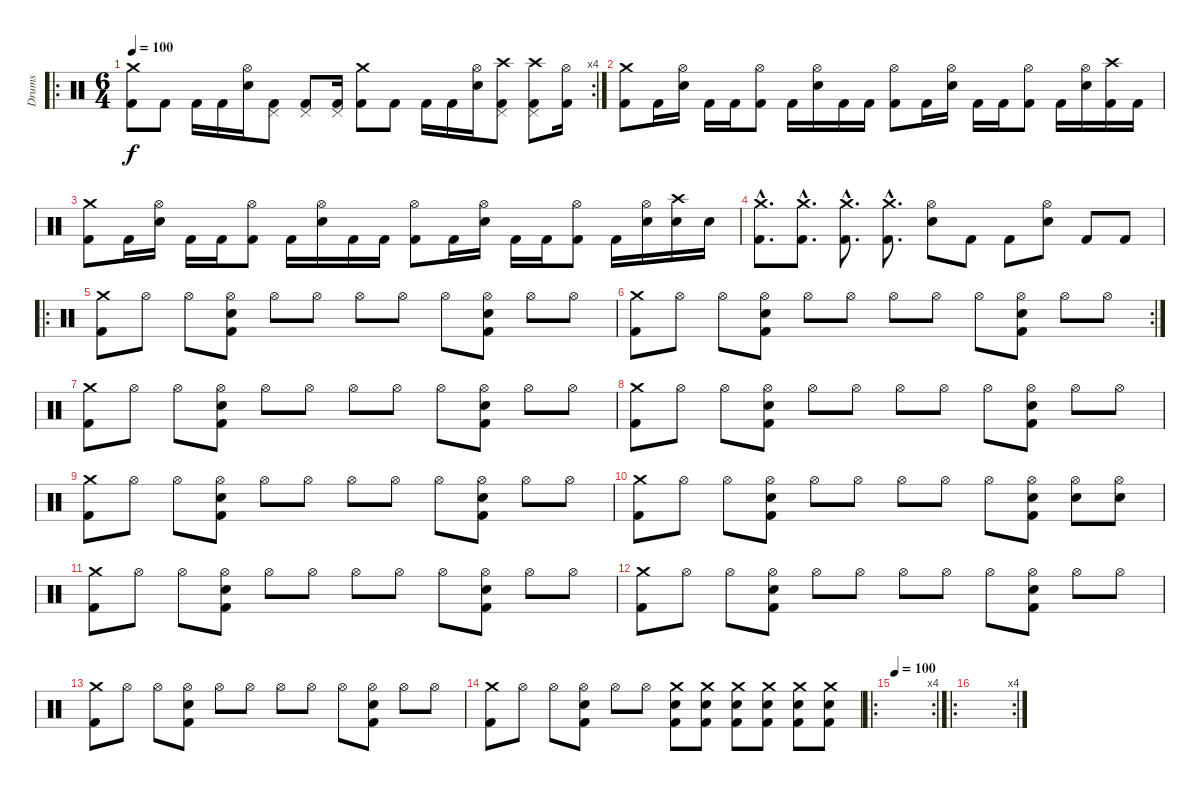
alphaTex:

\track ("Drums" "Drums") {instrument percussion}
\staff {score}
\articulation defaults
\ro
\rc 4
\ts (6 4)
\tempo 100
\clef neutral
\ks c
("Crash medium (hit)" "Kick (hit) 2").8{dy f} "Kick (hit) 2".8 "Kick (hit) 2".16 "Kick (hit) 2".16 ("Hi-Hat (open)" "Electric Snare (hit)").16 ("Pedal Hi-Hat (hit)" "Kick (hit) 2").8 ("Pedal Hi-Hat (hit)" "Kick (hit) 2").8 ("Pedal Hi-Hat (hit)" "Kick (hit) 2").16 ("Crash medium (hit)" "Kick (hit) 2").8 "Kick (hit) 2".8 "Kick (hit) 2".16 "Kick (hit) 2".16 ("Hi-Hat (open)" "Electric Snare (hit)").16 ("Crash high (hit)" "Pedal Hi-Hat (hit)" "Kick (hit) 2").8 ("Crash high (hit)" "Pedal Hi-Hat (hit)" "Kick (hit) 2").8 ("Hi-Hat (open)" "Kick (hit) 2").16 |
("Crash medium (hit)" "Kick (hit) 2").8 "Kick (hit) 2".16 ("Hi-Hat (open)" "Electric Snare (hit)").16 "Kick (hit) 2".16 "Kick (hit) 2".16 ("Hi-Hat (open)" "Kick (hit) 2").8 "Kick (hit) 2".16 ("Hi-Hat (open)" "Electric Snare (hit)").16 "Kick (hit) 2".16 "Kick (hit) 2".16 ("Hi-Hat (open)" "Kick (hit) 2").8 "Kick (hit) 2".16 ("Hi-Hat (open)" "Electric Snare (hit)").16 "Kick (hit) 2".16 "Kick (hit) 2".16 ("Hi-Hat (open)" "Kick (hit) 2").8 "Kick (hit) 2".16 ("Hi-Hat (open)" "Electric Snare (hit)").16 ("Crash high (hit)" "Kick (hit) 2").16 "Kick (hit) 2".16 |
("Crash medium (hit)" "Kick (hit) 2").8 "Kick (hit) 2".16 ("Hi-Hat (open)" "Electric Snare (hit)").16 "Kick (hit) 2".16 "Kick (hit) 2".16 ("Hi-Hat (open)" "Kick (hit) 2").8 "Kick (hit) 2".16 ("Hi-Hat (open)" "Electric Snare (hit)").16 "Kick (hit) 2".16 "Kick (hit) 2".16 ("Hi-Hat (open)" "Kick (hit) 2").8 "Kick (hit) 2".16 ("Hi-Hat (open)" "Electric Snare (hit)").16 "Kick (hit) 2".16 "Kick (hit) 2".16 ("Hi-Hat (open)" "Kick (hit) 2").8 "Kick (hit) 2".16 ("Hi-Hat (open)" "Electric Snare (hit)").16 ("Crash high (hit)" "Electric Snare (hit)").16 "Electric Snare (hit)".16 |
("Crash medium (hit)"{hac} "Kick (hit) 2"{hac}).8{d} ("Crash medium (hit)"{hac} "Kick (hit) 2"{hac}).8{d} ("Crash medium (hit)"{hac} "Kick (hit) 2"{hac}).8{d} ("Crash medium (hit)"{hac} "Kick (hit) 2"{hac}).8{d} ("Hi-Hat (open)" "Electric Snare (hit)").8 "Kick (hit) 2".8 "Kick (hit) 2".8 ("Hi-Hat (open)" "Electric Snare (hit)").8 "Kick (hit) 2".8 "Kick (hit) 2".8 |
\ro
("Crash medium (hit)" "Kick (hit) 2").8 "Hi-Hat (open)".8 "Hi-Hat (open)".8 ("Hi-Hat (open)" "Electric Snare (hit)" "Kick (hit) 2").8 "Hi-Hat (open)".8 "Hi-Hat (open)".8 "Hi-Hat (open)".8 "Hi-Hat (open)".8 "Hi-Hat (open)".8 ("Hi-Hat (open)" "Electric Snare (hit)" "Kick (hit) 2").8 "Hi-Hat (open)".8 "Hi-Hat (open)".8 |
\rc 2
("Crash medium (hit)" "Kick (hit) 2").8 "Hi-Hat (open)".8 "Hi-Hat (open)".8 ("Hi-Hat (open)" "Electric Snare (hit)" "Kick (hit) 2").8 "Hi-Hat (open)".8 "Hi-Hat (open)".8 "Hi-Hat (open)".8 "Hi-Hat (open)".8 "Hi-Hat (open)".8 ("Hi-Hat (open)" "Electric Snare (hit)" "Kick (hit) 2").8 "Hi-Hat (open)".8 "Hi-Hat (open)".8 |
("Crash medium (hit)" "Kick (hit) 2").8 "Hi-Hat (open)".8 "Hi-Hat (open)".8 ("Hi-Hat (open)" "Electric Snare (hit)" "Kick (hit) 2").8 "Hi-Hat (open)".8 "Hi-Hat (open)".8 "Hi-Hat (open)".8 "Hi-Hat (open)".8 "Hi-Hat (open)".8 ("Hi-Hat (open)" "Electric Snare (hit)" "Kick (hit) 2").8 "Hi-Hat (open)".8 "Hi-Hat (open)".8 |
("Crash medium (hit)" "Kick (hit) 2").8 "Hi-Hat (open)".8 "Hi-Hat (open)".8 ("Hi-Hat (open)" "Electric Snare (hit)" "Kick (hit) 2").8 "Hi-Hat (open)".8 "Hi-Hat (open)".8 "Hi-Hat (open)".8 "Hi-Hat (open)".8 "Hi-Hat (open)".8 ("Hi-Hat (open)" "Electric Snare (hit)" "Kick (hit) 2").8 "Hi-Hat (open)".8 "Hi-Hat (open)".8 |
("Crash medium (hit)" "Kick (hit) 2").8 "Hi-Hat (open)".8 "Hi-Hat (open)".8 ("Hi-Hat (open)" "Electric Snare (hit)" "Kick (hit) 2").8 "Hi-Hat (open)".8 "Hi-Hat (open)".8 "Hi-Hat (open)".8 "Hi-Hat (open)".8 "Hi-Hat (open)".8 ("Hi-Hat (open)" "Electric Snare (hit)" "Kick (hit) 2").8 "Hi-Hat (open)".8 "Hi-Hat (open)".8 |
("Crash medium (hit)" "Kick (hit) 2").8 "Hi-Hat (open)".8 "Hi-Hat (open)".8 ("Hi-Hat (open)" "Electric Snare (hit)" "Kick (hit) 2").8 "Hi-Hat (open)".8 "Hi-Hat (open)".8 "Hi-Hat (open)".8 "Hi-Hat (open)".8 "Hi-Hat (open)".8 ("Hi-Hat (open)" "Electric Snare (hit)" "Kick (hit) 2").8 ("Hi-Hat (open)" "Electric Snare (hit)").8 ("Hi-Hat (open)" "Electric Snare (hit)").8 |
("Crash medium (hit)" "Kick (hit) 2").8 "Hi-Hat (open)".8 "Hi-Hat (open)".8 ("Hi-Hat (open)" "Electric Snare (hit)" "Kick (hit) 2").8 "Hi-Hat (open)".8 "Hi-Hat (open)".8 "Hi-Hat (open)".8 "Hi-Hat (open)".8 "Hi-Hat (open)".8 ("Hi-Hat (open)" "Electric Snare (hit)" "Kick (hit) 2").8 "Hi-Hat (open)".8 "Hi-Hat (open)".8 |
("Crash medium (hit)" "Kick (hit) 2").8 "Hi-Hat (open)".8 "Hi-Hat (open)".8 ("Hi-Hat (open)" "Electric Snare (hit)" "Kick (hit) 2").8 "Hi-Hat (open)".8 "Hi-Hat (open)".8 "Hi-Hat (open)".8 "Hi-Hat (open)".8 "Hi-Hat (open)".8 ("Hi-Hat (open)" "Electric Snare (hit)" "Kick (hit) 2").8 "Hi-Hat (open)".8 "Hi-Hat (open)".8 |
("Crash medium (hit)" "Kick (hit) 2").8 "Hi-Hat (open)".8 "Hi-Hat (open)".8 ("Hi-Hat (open)" "Electric Snare (hit)" "Kick (hit) 2").8 "Hi-Hat (open)".8 "Hi-Hat (open)".8 "Hi-Hat (open)".8 "Hi-Hat (open)".8 "Hi-Hat (open)".8 ("Hi-Hat (open)" "Electric Snare (hit)" "Kick (hit) 2").8 "Hi-Hat (open)".8 "Hi-Hat (open)".8 |
("Crash medium (hit)" "Kick (hit) 2").8 "Hi-Hat (open)".8 "Hi-Hat (open)".8 ("Hi-Hat (open)" "Electric Snare (hit)" "Kick (hit) 2").8 "Hi-Hat (open)".8 "Hi-Hat (open)".8 ("Crash medium (hit)" "Electric Snare (hit)" "Kick (hit) 2").8 ("Crash medium (hit)" "Electric Snare (hit)" "Kick (hit) 2").8 ("Crash medium (hit)" "Electric Snare (hit)" "Kick (hit) 2").8 ("Crash medium (hit)" "Electric Snare (hit)" "Kick (hit) 2").8 ("Crash medium (hit)" "Electric Snare (hit)" "Kick (hit) 2").8 ("Crash medium (hit)" "Electric Snare (hit)" "Kick (hit) 2").8 |
\ro
\rc 4
\tempo 100
|
\ro
\rc 4
